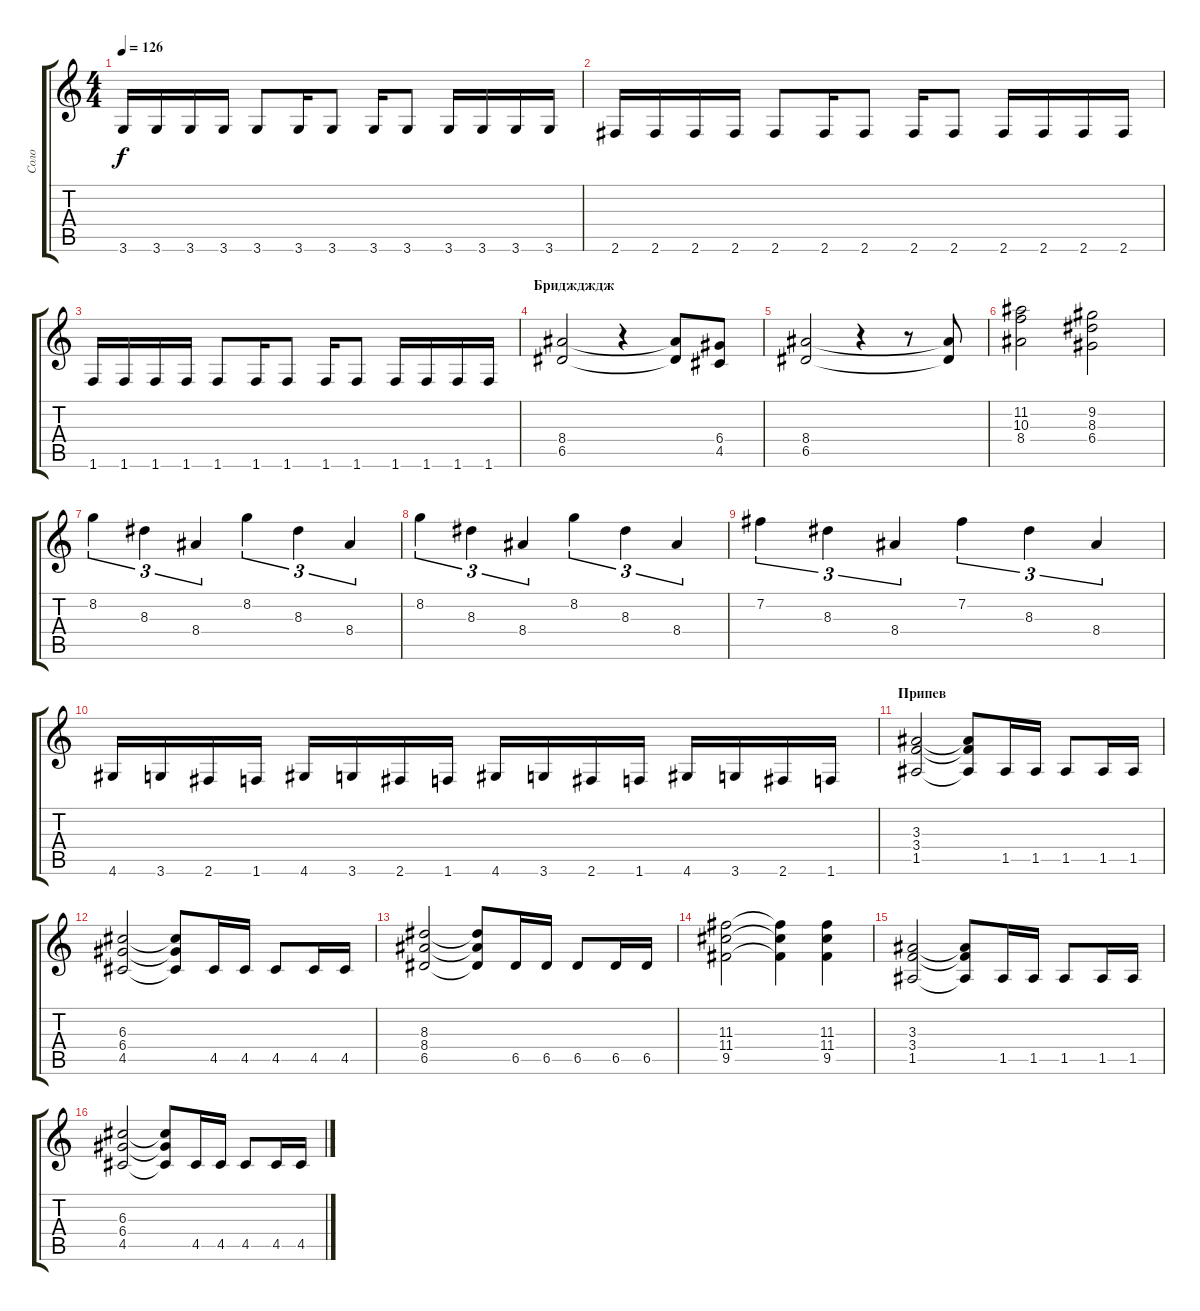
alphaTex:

\track ("Соло" "Соло") {instrument overdrivenguitar}
\staff {score tabs}
\tuning (E4 B3 G3 D3 A2 E2) {hide}
\ts (4 4)
\tempo 126
\clef g2
\ks c
3.6.16{dy f} 3.6.16 3.6.16 3.6.16 3.6.8 3.6.16 3.6.8 3.6.16 3.6.8 3.6.16 3.6.16 3.6.16 3.6.16 |
2.6.16 2.6.16 2.6.16 2.6.16 2.6.8 2.6.16 2.6.8 2.6.16 2.6.8 2.6.16 2.6.16 2.6.16 2.6.16 |
1.6.16 1.6.16 1.6.16 1.6.16 1.6.8 1.6.16 1.6.8 1.6.16 1.6.8 1.6.16 1.6.16 1.6.16 1.6.16 |
\section ("" "Бридждждж")
(8.4 6.5).2 r.4 (8.4{t} 6.5{t}).8 (6.4 4.5).8 |
(8.4 6.5).2 r.4 r.8 (8.4{t} 6.5{t}).8 |
(11.2 10.3 8.4).2 (9.2 8.3 6.4).2 |
8.2.4{tu (3 2)} 8.3.4{tu (3 2)} 8.4.4{tu (3 2)} 8.2.4{tu (3 2)} 8.3.4{tu (3 2)} 8.4.4{tu (3 2)} |
8.2.4{tu (3 2)} 8.3.4{tu (3 2)} 8.4.4{tu (3 2)} 8.2.4{tu (3 2)} 8.3.4{tu (3 2)} 8.4.4{tu (3 2)} |
7.2.4{tu (3 2)} 8.3.4{tu (3 2)} 8.4.4{tu (3 2)} 7.2.4{tu (3 2)} 8.3.4{tu (3 2)} 8.4.4{tu (3 2)} |
4.6.16 3.6.16 2.6.16 1.6.16 4.6.16 3.6.16 2.6.16 1.6.16 4.6.16 3.6.16 2.6.16 1.6.16 4.6.16 3.6.16 2.6.16 1.6.16 |
\section ("" "Припев")
(3.3 3.4 1.5).2 (3.3{t} 3.4{t} 1.5{t}).8 1.5.16 1.5.16 1.5.8 1.5.16 1.5.16 |
(6.3 6.4 4.5).2 (6.3{t} 6.4{t} 4.5{t}).8 4.5.16 4.5.16 4.5.8 4.5.16 4.5.16 |
(8.3 8.4 6.5).2 (8.3{t} 8.4{t} 6.5{t}).8 6.5.16 6.5.16 6.5.8 6.5.16 6.5.16 |
(11.3 11.4 9.5).2 (11.3{t} 11.4{t} 9.5{t}).4 (11.3 11.4 9.5).4 |
(3.3 3.4 1.5).2 (3.3{t} 3.4{t} 1.5{t}).8 1.5.16 1.5.16 1.5.8 1.5.16 1.5.16 |
(6.3 6.4 4.5).2 (6.3{t} 6.4{t} 4.5{t}).8 4.5.16 4.5.16 4.5.8 4.5.16 4.5.16
